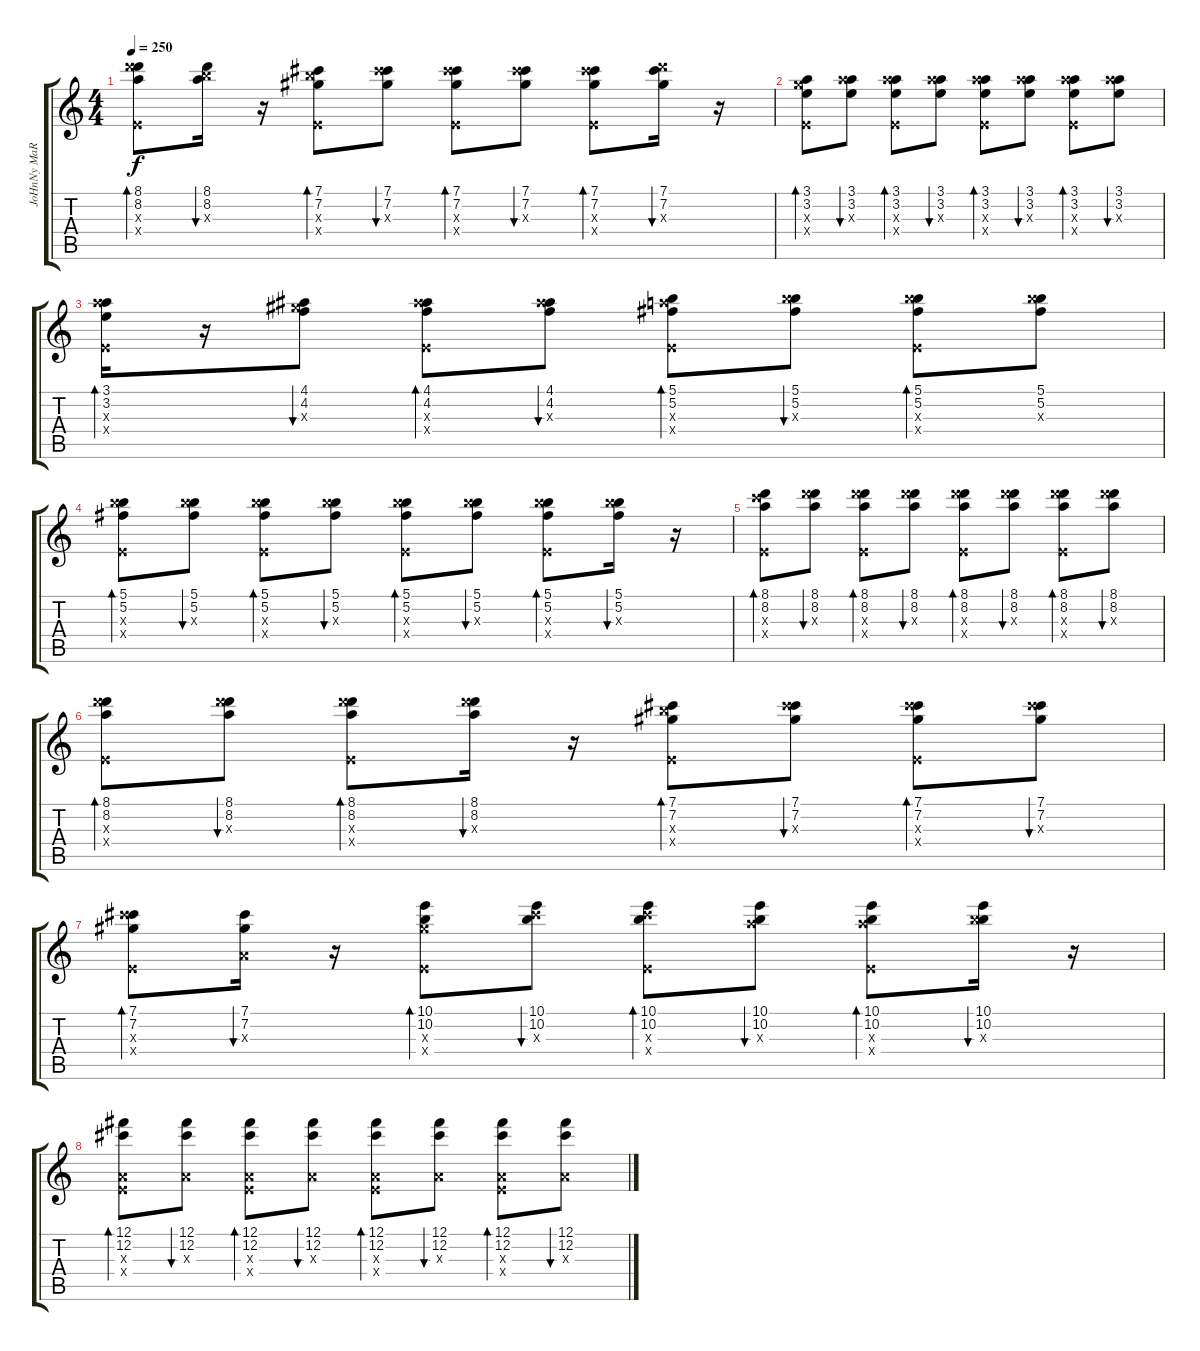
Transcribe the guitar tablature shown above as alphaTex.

\track ("JoHnNy MaRr" "JoHnNy MaR") {instrument electricguitarclean}
\staff {score tabs}
\tuning (Gb4 Db4 A3 E3 B2 Gb2) {hide}
\ts (4 4)
\tempo 250
\clef g2
\ks c
(8.1 8.2 17.3{x} 0.4{x}).8{bd 30 dy f} (8.1 8.2 14.3{x}).16{bu 30} r.16 (7.1 7.2 14.3{x} 0.4{x}).8{bd 30} (7.1 7.2 16.3{x}).8{bu 30} (7.1 7.2 16.3{x} 0.4{x}).8{bd 30} (7.1 7.2 16.3{x}).8{bu 30} (7.1 7.2 16.3{x} 0.4{x}).8{bd 30} (7.1 7.2 17.3{x}).16{bu 30} r.16 |
(3.1 3.2 10.3{x} 0.4{x}).8{bd 30} (3.1 3.2 12.3{x}).8{bu 30} (3.1 3.2 12.3{x} 0.4{x}).8{bd 30} (3.1 3.2 12.3{x}).8{bu 30} (3.1 3.2 12.3{x} 0.4{x}).8{bd 30} (3.1 3.2 12.3{x}).8{bu 30} (3.1 3.2 12.3{x} 0.4{x}).8{bd 30} (3.1 3.2 12.3{x}).8{bu 30} |
(3.1 3.2 12.3{x} 0.4{x}).16{bd 30} r.16 (4.1 4.2 11.3{x}).8{bu 30} (4.1 4.2 13.3{x} 0.4{x}).8{bd 30} (4.1 4.2 13.3{x}).8{bu 30} (5.1 5.2 12.3{x} 0.4{x}).8{bd 30} (5.1 5.2 14.3{x}).8{bu 30} (5.1 5.2 14.3{x} 0.4{x}).8{bd 30} (5.1 5.2 14.3{x}).8 |
(5.1 5.2 14.3{x} 0.4{x}).8{bd 30} (5.1 5.2 14.3{x}).8{bu 30} (5.1 5.2 14.3{x} 0.4{x}).8{bd 30} (5.1 5.2 14.3{x}).8{bu 30} (5.1 5.2 14.3{x} 0.4{x}).8{bd 30} (5.1 5.2 14.3{x}).8{bu 30} (5.1 5.2 14.3{x} 0.4{x}).8{bd 30} (5.1 5.2 14.3{x}).16{bu 30} r.16 |
(8.1 8.2 15.3{x} 0.4{x}).8{bd 30} (8.1 8.2 17.3{x}).8{bu 30} (8.1 8.2 17.3{x} 0.4{x}).8{bd 30} (8.1 8.2 17.3{x}).8{bu 30} (8.1 8.2 17.3{x} 0.4{x}).8{bd 30} (8.1 8.2 17.3{x}).8{bu 30} (8.1 8.2 17.3{x} 0.4{x}).8{bd 30} (8.1 8.2 17.3{x}).8{bu 30} |
(8.1 8.2 17.3{x} 0.4{x}).8{bd 30} (8.1 8.2 17.3{x}).8{bu 30} (8.1 8.2 17.3{x} 0.4{x}).8{bd 30} (8.1 8.2 17.3{x}).16{bu 30} r.16 (7.1 7.2 14.3{x} 0.4{x}).8{bd 30} (7.1 7.2 16.3{x}).8{bu 30} (7.1 7.2 16.3{x} 0.4{x}).8{bd 30} (7.1 7.2 16.3{x}).8{bu 30} |
(7.1 7.2 16.3{x} 0.4{x}).8{bd 30} (7.1 7.2 0.3{x}).16{bu 30} r.16 (10.1 10.2 11.3{x} 0.4{x}).8{bd 30} (10.1 10.2 16.3{x}).8{bu 30} (10.1 10.2 16.3{x} 0.4{x}).8{bd 30} (10.1 10.2 12.3{x}).8{bu 30} (10.1 10.2 12.3{x} 0.4{x}).8{bd 30} (10.1 10.2 14.3{x}).16{bu 30} r.16 |
(12.1 12.2 0.3{x} 0.4{x}).8{bd 30} (12.1 12.2 0.3{x}).8{bu 30} (12.1 12.2 0.3{x} 0.4{x}).8{bd 30} (12.1 12.2 0.3{x}).8{bu 30} (12.1 12.2 0.3{x} 0.4{x}).8{bd 30} (12.1 12.2 0.3{x}).8{bu 30} (12.1 12.2 0.3{x} 0.4{x}).8{bd 30} (12.1 12.2 0.3{x}).8{bu 30}
